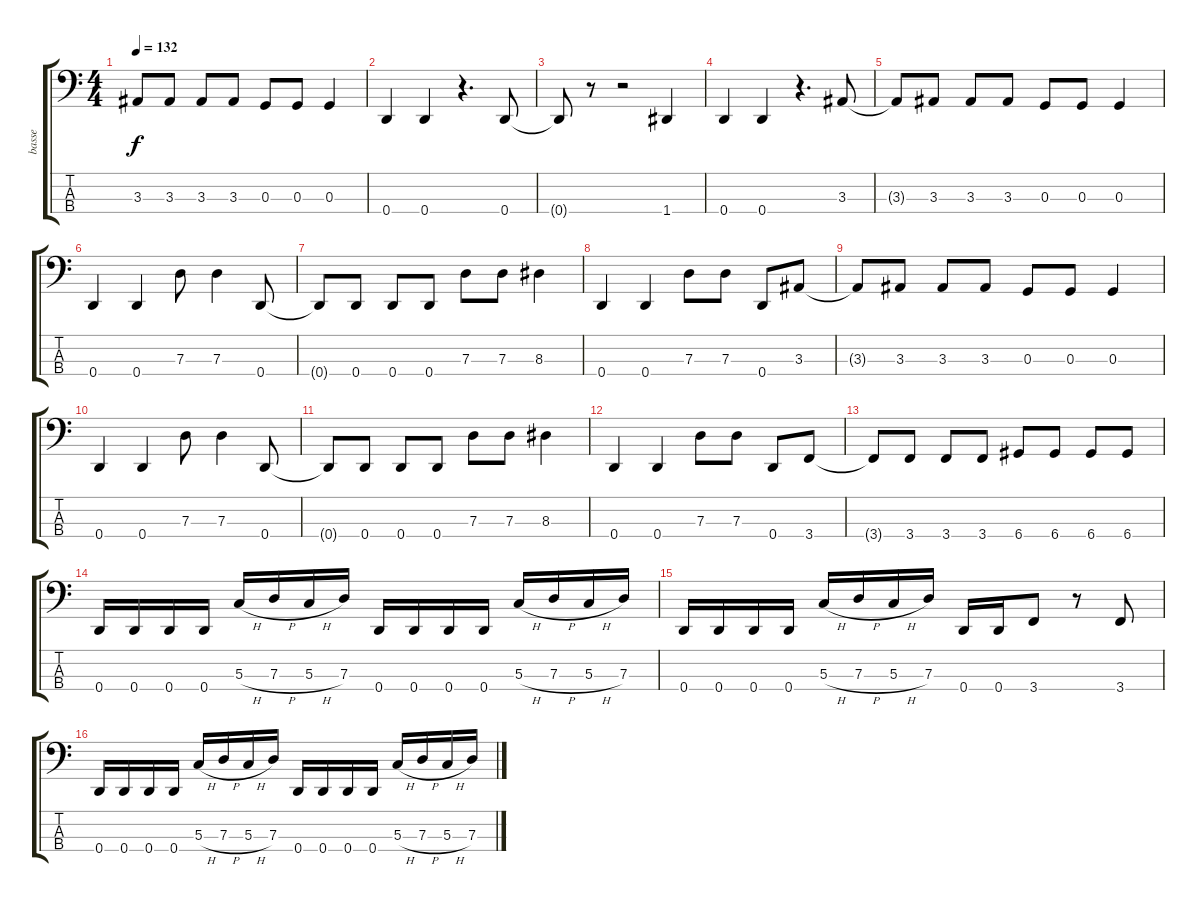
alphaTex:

\track ("basse" "basse") {instrument electricbasspick}
\staff {score tabs}
\tuning (F2 C2 G1 D1) {hide}
\ts (4 4)
\tempo 132
\clef f4
\ks c
3.3{t}.8{dy f} 3.3.8 3.3.8 3.3.8 0.3.8 0.3.8 0.3.4 |
0.4.4 0.4.4 r.4{d} 0.4.8 |
0.4{t}.8 r.8 r.2 1.4.4 |
0.4.4 0.4.4 r.4{d} 3.3.8 |
3.3{t}.8 3.3.8 3.3.8 3.3.8 0.3.8 0.3.8 0.3.4 |
0.4.4 0.4.4 7.3.8 7.3.4 0.4.8 |
0.4{t}.8 0.4.8 0.4.8 0.4.8 7.3.8 7.3.8 8.3.4 |
0.4.4 0.4.4 7.3.8 7.3.8 0.4.8 3.3.8 |
3.3{t}.8 3.3.8 3.3.8 3.3.8 0.3.8 0.3.8 0.3.4 |
0.4.4 0.4.4 7.3.8 7.3.4 0.4.8 |
0.4{t}.8 0.4.8 0.4.8 0.4.8 7.3.8 7.3.8 8.3.4 |
0.4.4 0.4.4 7.3.8 7.3.8 0.4.8 3.4.8 |
3.4{t}.8 3.4.8 3.4.8 3.4.8 6.4.8 6.4.8 6.4.8 6.4.8 |
0.4.16 0.4.16 0.4.16 0.4.16 5.3{h}.16 7.3{h}.16 5.3{h}.16 7.3.16 0.4.16 0.4.16 0.4.16 0.4.16 5.3{h}.16 7.3{h}.16 5.3{h}.16 7.3.16 |
0.4.16 0.4.16 0.4.16 0.4.16 5.3{h}.16 7.3{h}.16 5.3{h}.16 7.3.16 0.4.16 0.4.16 3.4.8 r.8 3.4.8 |
0.4.16 0.4.16 0.4.16 0.4.16 5.3{h}.16 7.3{h}.16 5.3{h}.16 7.3.16 0.4.16 0.4.16 0.4.16 0.4.16 5.3{h}.16 7.3{h}.16 5.3{h}.16 7.3.16
